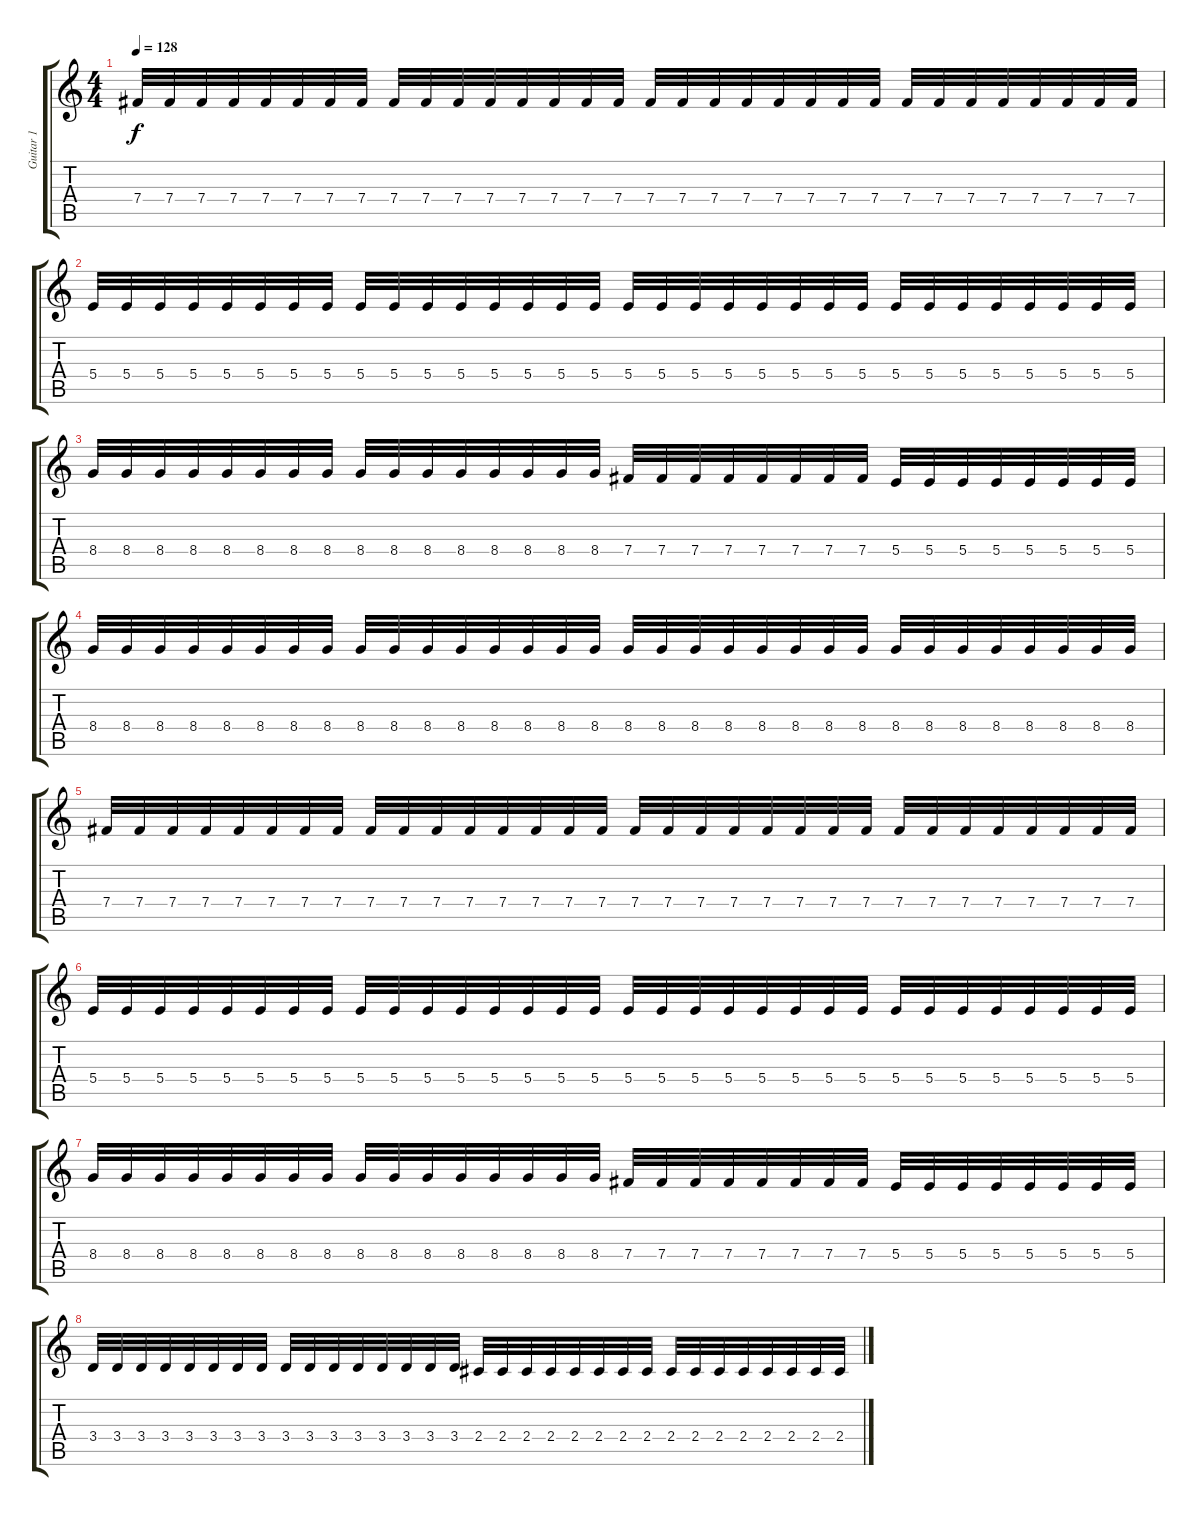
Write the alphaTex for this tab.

\track ("Guitar 1" "Guitar 1") {instrument overdrivenguitar}
\staff {score tabs}
\tuning (Db4 Ab3 E3 B2 Gb2 B1) {hide}
\ts (4 4)
\tempo 128
\clef g2
\ks c
7.4.32{dy f} 7.4.32 7.4.32 7.4.32 7.4.32 7.4.32 7.4.32 7.4.32 7.4.32 7.4.32 7.4.32 7.4.32 7.4.32 7.4.32 7.4.32 7.4.32 7.4.32 7.4.32 7.4.32 7.4.32 7.4.32 7.4.32 7.4.32 7.4.32 7.4.32 7.4.32 7.4.32 7.4.32 7.4.32 7.4.32 7.4.32 7.4.32 |
5.4.32 5.4.32 5.4.32 5.4.32 5.4.32 5.4.32 5.4.32 5.4.32 5.4.32 5.4.32 5.4.32 5.4.32 5.4.32 5.4.32 5.4.32 5.4.32 5.4.32 5.4.32 5.4.32 5.4.32 5.4.32 5.4.32 5.4.32 5.4.32 5.4.32 5.4.32 5.4.32 5.4.32 5.4.32 5.4.32 5.4.32 5.4.32 |
8.4.32 8.4.32 8.4.32 8.4.32 8.4.32 8.4.32 8.4.32 8.4.32 8.4.32 8.4.32 8.4.32 8.4.32 8.4.32 8.4.32 8.4.32 8.4.32 7.4.32 7.4.32 7.4.32 7.4.32 7.4.32 7.4.32 7.4.32 7.4.32 5.4.32 5.4.32 5.4.32 5.4.32 5.4.32 5.4.32 5.4.32 5.4.32 |
8.4.32 8.4.32 8.4.32 8.4.32 8.4.32 8.4.32 8.4.32 8.4.32 8.4.32 8.4.32 8.4.32 8.4.32 8.4.32 8.4.32 8.4.32 8.4.32 8.4.32 8.4.32 8.4.32 8.4.32 8.4.32 8.4.32 8.4.32 8.4.32 8.4.32 8.4.32 8.4.32 8.4.32 8.4.32 8.4.32 8.4.32 8.4.32 |
7.4.32 7.4.32 7.4.32 7.4.32 7.4.32 7.4.32 7.4.32 7.4.32 7.4.32 7.4.32 7.4.32 7.4.32 7.4.32 7.4.32 7.4.32 7.4.32 7.4.32 7.4.32 7.4.32 7.4.32 7.4.32 7.4.32 7.4.32 7.4.32 7.4.32 7.4.32 7.4.32 7.4.32 7.4.32 7.4.32 7.4.32 7.4.32 |
5.4.32 5.4.32 5.4.32 5.4.32 5.4.32 5.4.32 5.4.32 5.4.32 5.4.32 5.4.32 5.4.32 5.4.32 5.4.32 5.4.32 5.4.32 5.4.32 5.4.32 5.4.32 5.4.32 5.4.32 5.4.32 5.4.32 5.4.32 5.4.32 5.4.32 5.4.32 5.4.32 5.4.32 5.4.32 5.4.32 5.4.32 5.4.32 |
8.4.32 8.4.32 8.4.32 8.4.32 8.4.32 8.4.32 8.4.32 8.4.32 8.4.32 8.4.32 8.4.32 8.4.32 8.4.32 8.4.32 8.4.32 8.4.32 7.4.32 7.4.32 7.4.32 7.4.32 7.4.32 7.4.32 7.4.32 7.4.32 5.4.32 5.4.32 5.4.32 5.4.32 5.4.32 5.4.32 5.4.32 5.4.32 |
3.4.32 3.4.32 3.4.32 3.4.32 3.4.32 3.4.32 3.4.32 3.4.32 3.4.32 3.4.32 3.4.32 3.4.32 3.4.32 3.4.32 3.4.32 3.4.32 2.4.32 2.4.32 2.4.32 2.4.32 2.4.32 2.4.32 2.4.32 2.4.32 2.4.32 2.4.32 2.4.32 2.4.32 2.4.32 2.4.32 2.4.32 2.4.32
